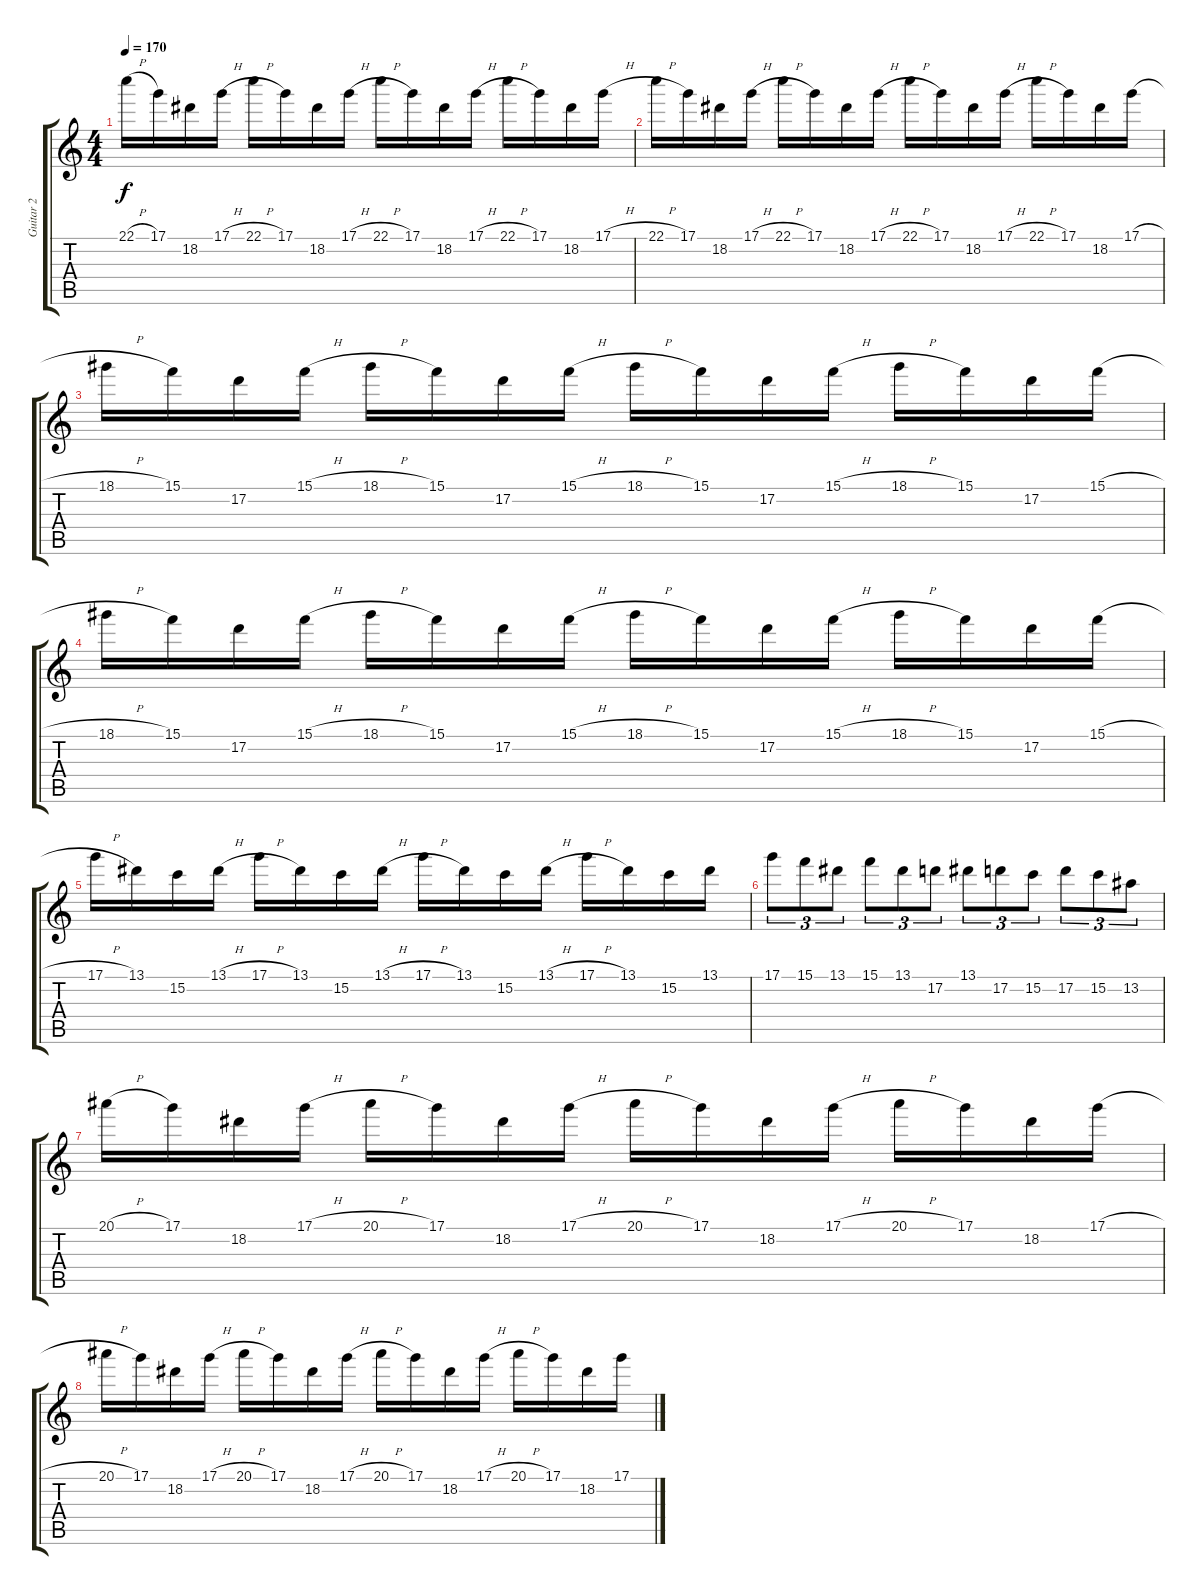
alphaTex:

\track ("Guitar 2" "Guitar 2") {instrument overdrivenguitar}
\staff {score tabs}
\tuning (D4 A3 F3 C3 G2 C2) {hide}
\ts (4 4)
\tempo 170
\clef g2
\ks c
22.1{h}.16{dy f} 17.1.16 18.2.16 17.1{h}.16 22.1{h}.16 17.1.16 18.2.16 17.1{h}.16 22.1{h}.16 17.1.16 18.2.16 17.1{h}.16 22.1{h}.16 17.1.16 18.2.16 17.1{h}.16 |
22.1{h}.16 17.1.16 18.2.16 17.1{h}.16 22.1{h}.16 17.1.16 18.2.16 17.1{h}.16 22.1{h}.16 17.1.16 18.2.16 17.1{h}.16 22.1{h}.16 17.1.16 18.2.16 17.1{h}.16 |
18.1{h}.16 15.1.16 17.2.16 15.1{h}.16 18.1{h}.16 15.1.16 17.2.16 15.1{h}.16 18.1{h}.16 15.1.16 17.2.16 15.1{h}.16 18.1{h}.16 15.1.16 17.2.16 15.1{h}.16 |
18.1{h}.16 15.1.16 17.2.16 15.1{h}.16 18.1{h}.16 15.1.16 17.2.16 15.1{h}.16 18.1{h}.16 15.1.16 17.2.16 15.1{h}.16 18.1{h}.16 15.1.16 17.2.16 15.1{h}.16 |
17.1{h}.16 13.1.16 15.2.16 13.1{h}.16 17.1{h}.16 13.1.16 15.2.16 13.1{h}.16 17.1{h}.16 13.1.16 15.2.16 13.1{h}.16 17.1{h}.16 13.1.16 15.2.16 13.1.16 |
17.1.8{tu (3 2)} 15.1.8{tu (3 2)} 13.1.8{tu (3 2)} 15.1.8{tu (3 2)} 13.1.8{tu (3 2)} 17.2.8{tu (3 2)} 13.1.8{tu (3 2)} 17.2.8{tu (3 2)} 15.2.8{tu (3 2)} 17.2.8{tu (3 2)} 15.2.8{tu (3 2)} 13.2.8{tu (3 2)} |
20.1{h}.16 17.1.16 18.2.16 17.1{h}.16 20.1{h}.16 17.1.16 18.2.16 17.1{h}.16 20.1{h}.16 17.1.16 18.2.16 17.1{h}.16 20.1{h}.16 17.1.16 18.2.16 17.1{h}.16 |
20.1{h}.16 17.1.16 18.2.16 17.1{h}.16 20.1{h}.16 17.1.16 18.2.16 17.1{h}.16 20.1{h}.16 17.1.16 18.2.16 17.1{h}.16 20.1{h}.16 17.1.16 18.2.16 17.1{h}.16
